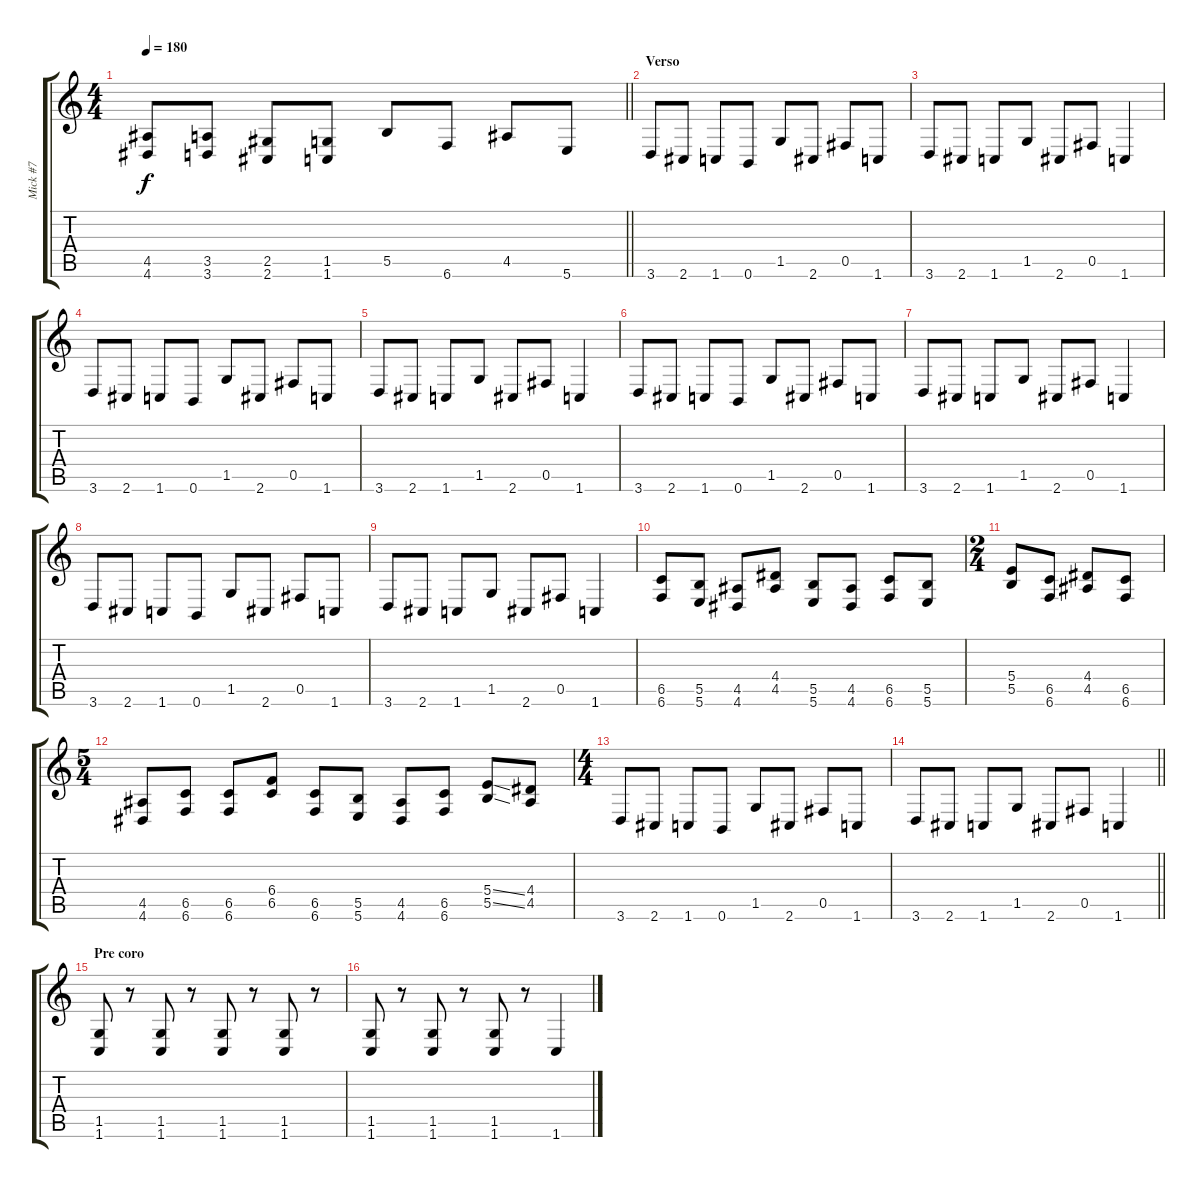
\track ("Mick #7" "Mick #7") {instrument distortionguitar}
\staff {score tabs}
\tuning (Db4 Ab3 E3 B2 Gb2 B1) {hide}
\ts (4 4)
\tempo 180
\clef g2
\barLineRight lightlight
\ks c
(4.5 4.6).8{dy f} (3.5 3.6).8 (2.5 2.6).8 (1.5 1.6).8 5.5.8 6.6.8 4.5.8 5.6.8 |
\section ("" "Verso")
3.6.8 2.6.8 1.6.8 0.6.8 1.5.8 2.6.8 0.5.8 1.6.8 |
3.6.8 2.6.8 1.6.8 1.5.8 2.6.8 0.5.8 1.6.4 |
3.6.8 2.6.8 1.6.8 0.6.8 1.5.8 2.6.8 0.5.8 1.6.8 |
3.6.8 2.6.8 1.6.8 1.5.8 2.6.8 0.5.8 1.6.4 |
3.6.8 2.6.8 1.6.8 0.6.8 1.5.8 2.6.8 0.5.8 1.6.8 |
3.6.8 2.6.8 1.6.8 1.5.8 2.6.8 0.5.8 1.6.4 |
3.6.8 2.6.8 1.6.8 0.6.8 1.5.8 2.6.8 0.5.8 1.6.8 |
3.6.8 2.6.8 1.6.8 1.5.8 2.6.8 0.5.8 1.6.4 |
(6.5 6.6).8 (5.5 5.6).8 (4.5 4.6).8 (4.4 4.5).8 (5.5 5.6).8 (4.5 4.6).8 (6.5 6.6).8 (5.5 5.6).8 |
\ts (2 4)
(5.4 5.5).8 (6.5 6.6).8 (4.4 4.5).8 (6.5 6.6).8 |
\ts (5 4)
(4.5 4.6).8 (6.5 6.6).8 (6.5 6.6).8 (6.4 6.5).8 (6.5 6.6).8 (5.5 5.6).8 (4.5 4.6).8 (6.5 6.6).8 (5.4{ss} 5.5{ss}).8 (4.4 4.5).8 |
\ts (4 4)
3.6.8 2.6.8 1.6.8 0.6.8 1.5.8 2.6.8 0.5.8 1.6.8 |
\barLineRight lightlight
3.6.8 2.6.8 1.6.8 1.5.8 2.6.8 0.5.8 1.6.4 |
\section ("" "Pre coro")
(1.5 1.6).8 r.8 (1.5 1.6).8 r.8 (1.5 1.6).8 r.8 (1.5 1.6).8 r.8 |
(1.5 1.6).8 r.8 (1.5 1.6).8 r.8 (1.5 1.6).8 r.8 1.6{ss}.4
